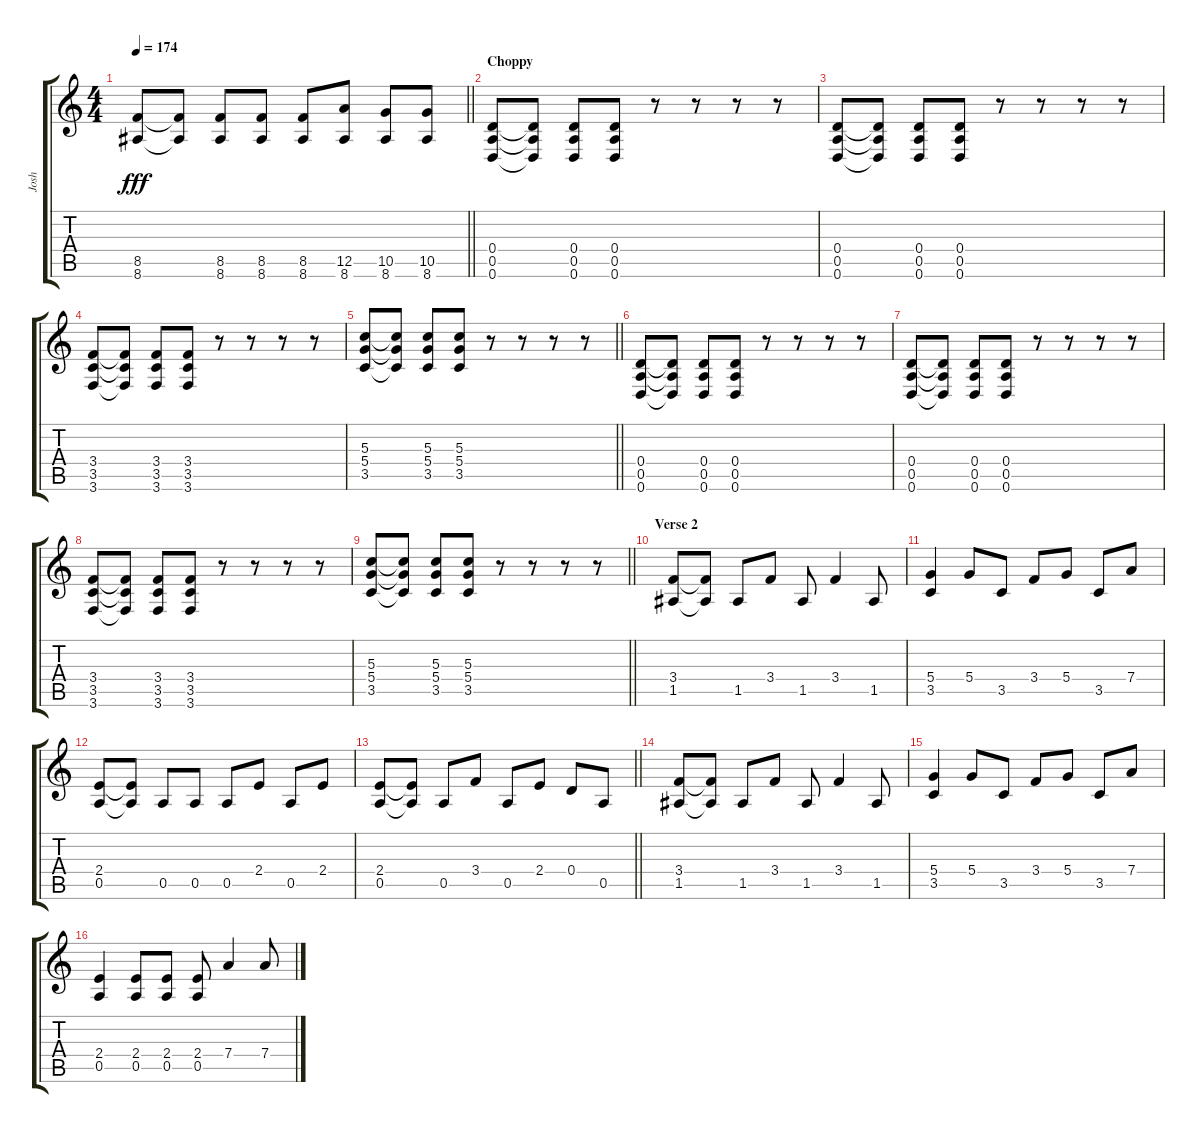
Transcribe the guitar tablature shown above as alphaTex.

\track ("Josh" "Josh") {instrument distortionguitar}
\staff {score tabs}
\tuning (E4 B3 G3 D3 A2 D2) {hide}
\ts (4 4)
\tempo 174
\clef g2
\barLineRight lightlight
\ks c
(8.5 8.6).8{dy fff} (8.5{t} 8.6{t}).8 (8.5 8.6).8 (8.5 8.6).8 (8.5 8.6).8 (12.5 8.6).8 (10.5 8.6).8 (10.5 8.6).8 |
\section ("" "Choppy")
(0.4 0.5 0.6).8 (0.4{t} 0.5{t} 0.6{t}).8 (0.4 0.5 0.6).8 (0.4 0.5 0.6).8 r.8 r.8 r.8 r.8 |
(0.4 0.5 0.6).8 (0.4{t} 0.5{t} 0.6{t}).8 (0.4 0.5 0.6).8 (0.4 0.5 0.6).8 r.8 r.8 r.8 r.8 |
(3.4 3.5 3.6).8 (3.4{t} 3.5{t} 3.6{t}).8 (3.4 3.5 3.6).8 (3.4 3.5 3.6).8 r.8 r.8 r.8 r.8 |
\barLineRight lightlight
(5.3 5.4 3.5).8 (5.3{t} 5.4{t} 3.5{t}).8 (5.3 5.4 3.5).8 (5.3 5.4 3.5).8 r.8 r.8 r.8 r.8 |
(0.4 0.5 0.6).8 (0.4{t} 0.5{t} 0.6{t}).8 (0.4 0.5 0.6).8 (0.4 0.5 0.6).8 r.8 r.8 r.8 r.8 |
(0.4 0.5 0.6).8 (0.4{t} 0.5{t} 0.6{t}).8 (0.4 0.5 0.6).8 (0.4 0.5 0.6).8 r.8 r.8 r.8 r.8 |
(3.4 3.5 3.6).8 (3.4{t} 3.5{t} 3.6{t}).8 (3.4 3.5 3.6).8 (3.4 3.5 3.6).8 r.8 r.8 r.8 r.8 |
\barLineRight lightlight
(5.3 5.4 3.5).8 (5.3{t} 5.4{t} 3.5{t}).8 (5.3 5.4 3.5).8 (5.3 5.4 3.5).8 r.8 r.8 r.8 r.8 |
\section ("" "Verse 2")
(3.4 1.5).8 (3.4{t} 1.5{t}).8 1.5.8 3.4.8 1.5.8 3.4.4 1.5.8 |
(5.4 3.5).4 5.4.8 3.5.8 3.4.8 5.4.8 3.5.8 7.4.8 |
(2.4 0.5).8 (2.4{t} 0.5{t}).8 0.5.8 0.5.8 0.5.8 2.4.8 0.5.8 2.4.8 |
\barLineRight lightlight
(2.4 0.5).8 (2.4{t} 0.5{t}).8 0.5.8 3.4.8 0.5.8 2.4.8 0.4.8 0.5.8 |
(3.4 1.5).8 (3.4{t} 1.5{t}).8 1.5.8 3.4.8 1.5.8 3.4.4 1.5.8 |
(5.4 3.5).4 5.4.8 3.5.8 3.4.8 5.4.8 3.5.8 7.4.8 |
(2.4 0.5).4 (2.4 0.5).8 (2.4 0.5).8 (2.4 0.5).8 7.4.4 7.4.8
